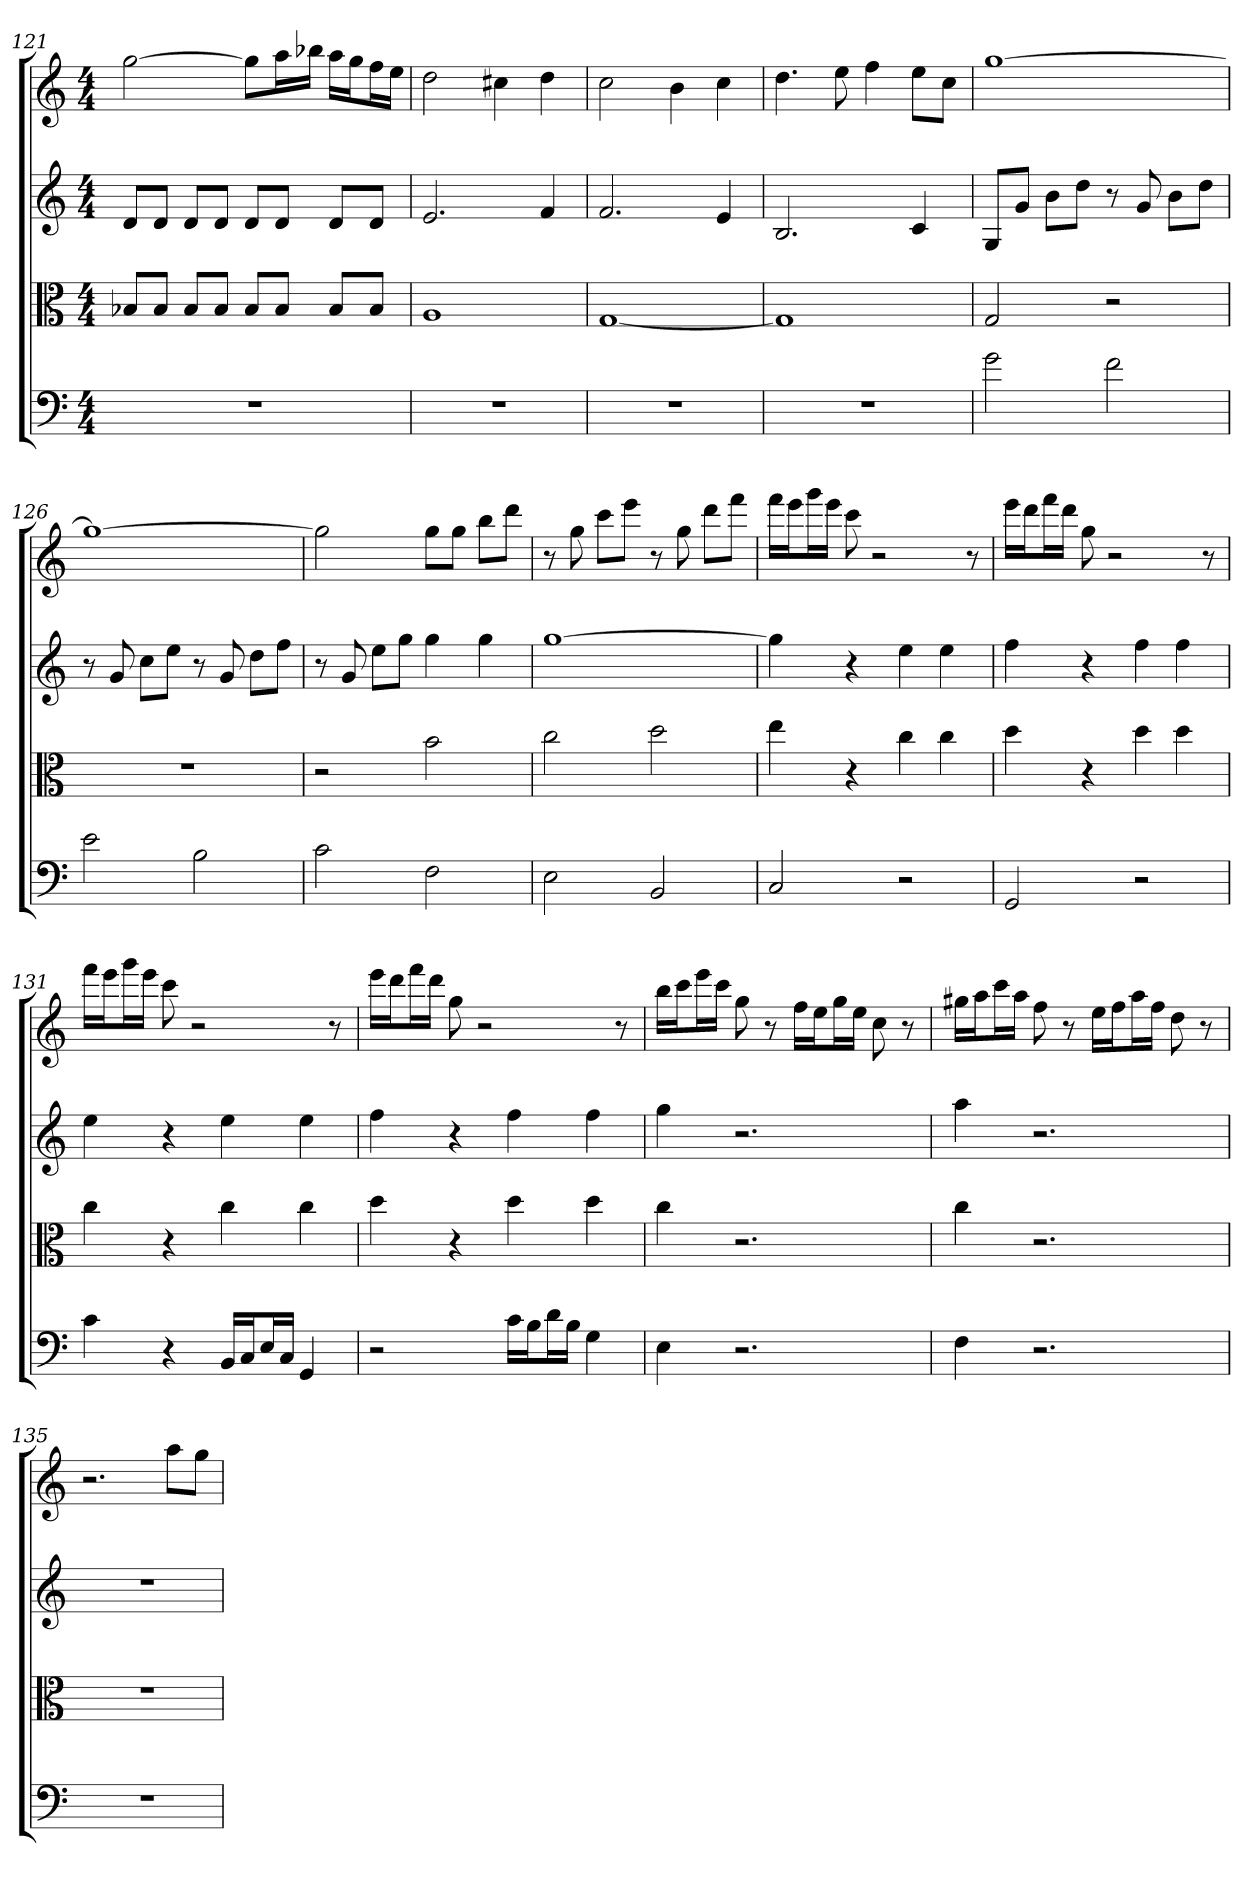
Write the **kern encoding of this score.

**kern	**kern	**kern	**kern
*part4	*part3	*part2	*part1
*staff4	*staff3	*staff2	*staff1
*clefF4	*clefC3	*	*
*k[]	*k[]	*k[]	*k[]
*C:	*C:	*C:	*C:
*M4/4	*M4/4	*M4/4	*M4/4
=121	=121	=121	=121
1r	8B-X/L	8dL	[2gg
.	8B-/J	8dJ	.
.	8B-/L	8dL	.
.	8B-/J	8dJ	.
.	8B-/L	8dL	8ggL]
.	8B-/J	8dJ	16aaL
.	.	.	16bb-XJJ
.	8B-/L	8dL	16aaLL
.	.	.	16ggJ
.	8B-/J	8dJ	16ffL
.	.	.	16eeJJ
=122	=122	=122	=122
1r	1A	2.e	2dd
.	.	.	4cc#X
.	.	4f	4dd
=123	=123	=123	=123
1r	[1G	2.f	2cc
.	.	.	4b
.	.	4e	4cc
=124	=124	=124	=124
1r	1G]	2.B	4.dd
.	.	.	8ee
.	.	.	4ff
.	.	4c	8eeL
.	.	.	8ccJ
=125	=125	=125	=125
2g	2G	8GL	[1gg
.	.	8gJ	.
.	.	8bL	.
.	.	8ddJ	.
2f	2r	8r	.
.	.	8g	.
.	.	8bL	.
.	.	8ddJ	.
=126	=126	=126	=126
2e	1r	8r	1gg_
.	.	8g	.
.	.	8ccL	.
.	.	8eeJ	.
2B	.	8r	.
.	.	8g	.
.	.	8ddL	.
.	.	8ffJ	.
=127	=127	=127	=127
2c	2r	8r	2gg]
.	.	8g	.
.	.	8eeL	.
.	.	8ggJ	.
2F	2b	4gg	8ggL
.	.	.	8ggJ
.	.	4gg	8bbL
.	.	.	8dddJ
=128	=128	=128	=128
2E	2cc	[1gg	8r
.	.	.	8gg
.	.	.	8cccL
.	.	.	8eeeJ
2BB	2dd	.	8r
.	.	.	8gg
.	.	.	8dddL
.	.	.	8fffJ
=129	=129	=129	=129
2C	4ee	4gg]	16fffLL
.	.	.	16eeeJ
.	.	.	16gggL
.	.	.	16eeeJJ
.	4r	4r	8ccc
.	.	.	2r
2r	4cc	4ee	.
.	4cc	4ee	.
.	.	.	8r
=130	=130	=130	=130
2GG	4dd	4ff	16eeeLL
.	.	.	16dddJ
.	.	.	16fffL
.	.	.	16dddJJ
.	4r	4r	8gg
.	.	.	2r
2r	4dd	4ff	.
.	4dd	4ff	.
.	.	.	8r
=131	=131	=131	=131
4c	4cc	4ee	16fffLL
.	.	.	16eeeJ
.	.	.	16gggL
.	.	.	16eeeJJ
4r	4r	4r	8ccc
.	.	.	2r
16BB/LL	4cc	4ee	.
16C/J	.	.	.
16E/L	.	.	.
16C/JJ	.	.	.
4GG	4cc	4ee	.
.	.	.	8r
=132	=132	=132	=132
2r	4dd	4ff	16eeeLL
.	.	.	16dddJ
.	.	.	16fffL
.	.	.	16dddJJ
.	4r	4r	8gg
.	.	.	2r
16c\LL	4dd	4ff	.
16B\J	.	.	.
16d\L	.	.	.
16B\JJ	.	.	.
4G	4dd	4ff	.
.	.	.	8r
=133	=133	=133	=133
4E	4cc	4gg	16bbLL
.	.	.	16cccJ
.	.	.	16eeeL
.	.	.	16cccJJ
2.r	2.r	2.r	8gg
.	.	.	8r
.	.	.	16ffLL
.	.	.	16eeJ
.	.	.	16ggL
.	.	.	16eeJJ
.	.	.	8cc
.	.	.	8r
=134	=134	=134	=134
4F	4cc	4aa	16gg#XLL
.	.	.	16aaJ
.	.	.	16cccL
.	.	.	16aaJJ
2.r	2.r	2.r	8ff
.	.	.	8r
.	.	.	16eeLL
.	.	.	16ffJ
.	.	.	16aaL
.	.	.	16ffJJ
.	.	.	8dd
.	.	.	8r
=135	=135	=135	=135
1r	1r	1r	2.r
.	.	.	8aaL
.	.	.	8ggJ
=	=	=	=
*-	*-	*-	*-
